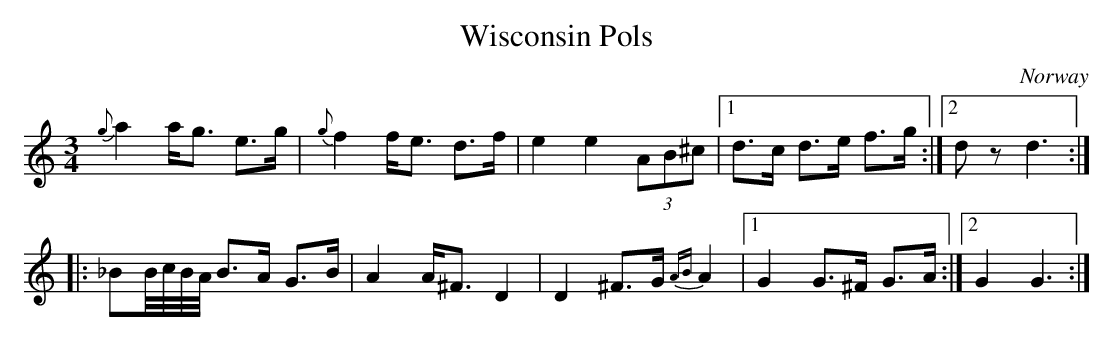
X:1
T:Wisconsin Pols
O:Norway
O:USA
M:3/4
K:DDor
{g}a2 a<g e>g|{g}f2 f<e d>f|e2 e2 (3AB^c\
|1 d>c d>e f>g :|2 dz d3 ::
_BB//c//B//A// B>A G>B|A2 A<^F D2|\
D2^F>G {AB}A2 |1 G2 G>^F G>A :|2 G2 G3 :|
